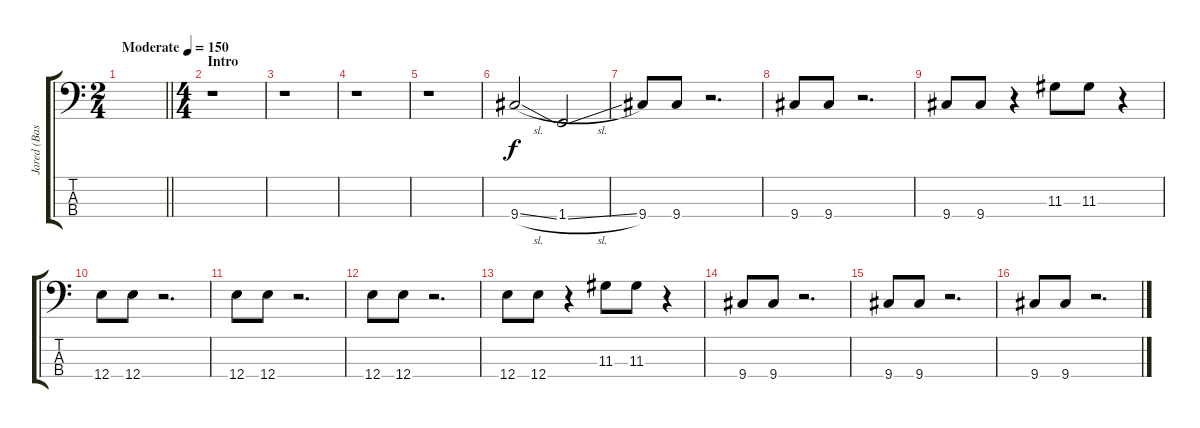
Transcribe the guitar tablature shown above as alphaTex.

\track ("Jared (Bass)" "Jared (Bas") {instrument electricbasspick}
\staff {score tabs}
\tuning (G2 D2 A1 E1) {hide}
\ts (2 4)
\tempo (150 "Moderate")
\clef f4
\barLineRight lightlight
\ks c
|
\ts (4 4)
\section ("" "Intro")
r.1 |
r.1 |
r.1 |
r.1 |
9.4{sl}.2 1.4{sl}.2 |
9.4.8 9.4.8 r.2{d} |
9.4.8 9.4.8 r.2{d} |
9.4.8 9.4.8 r.4 11.3.8 11.3.8 r.4 |
12.4.8 12.4.8 r.2{d} |
12.4.8 12.4.8 r.2{d} |
12.4.8 12.4.8 r.2{d} |
12.4.8 12.4.8 r.4 11.3.8 11.3.8 r.4 |
9.4.8 9.4.8 r.2{d} |
9.4.8 9.4.8 r.2{d} |
9.4.8 9.4.8 r.2{d}
